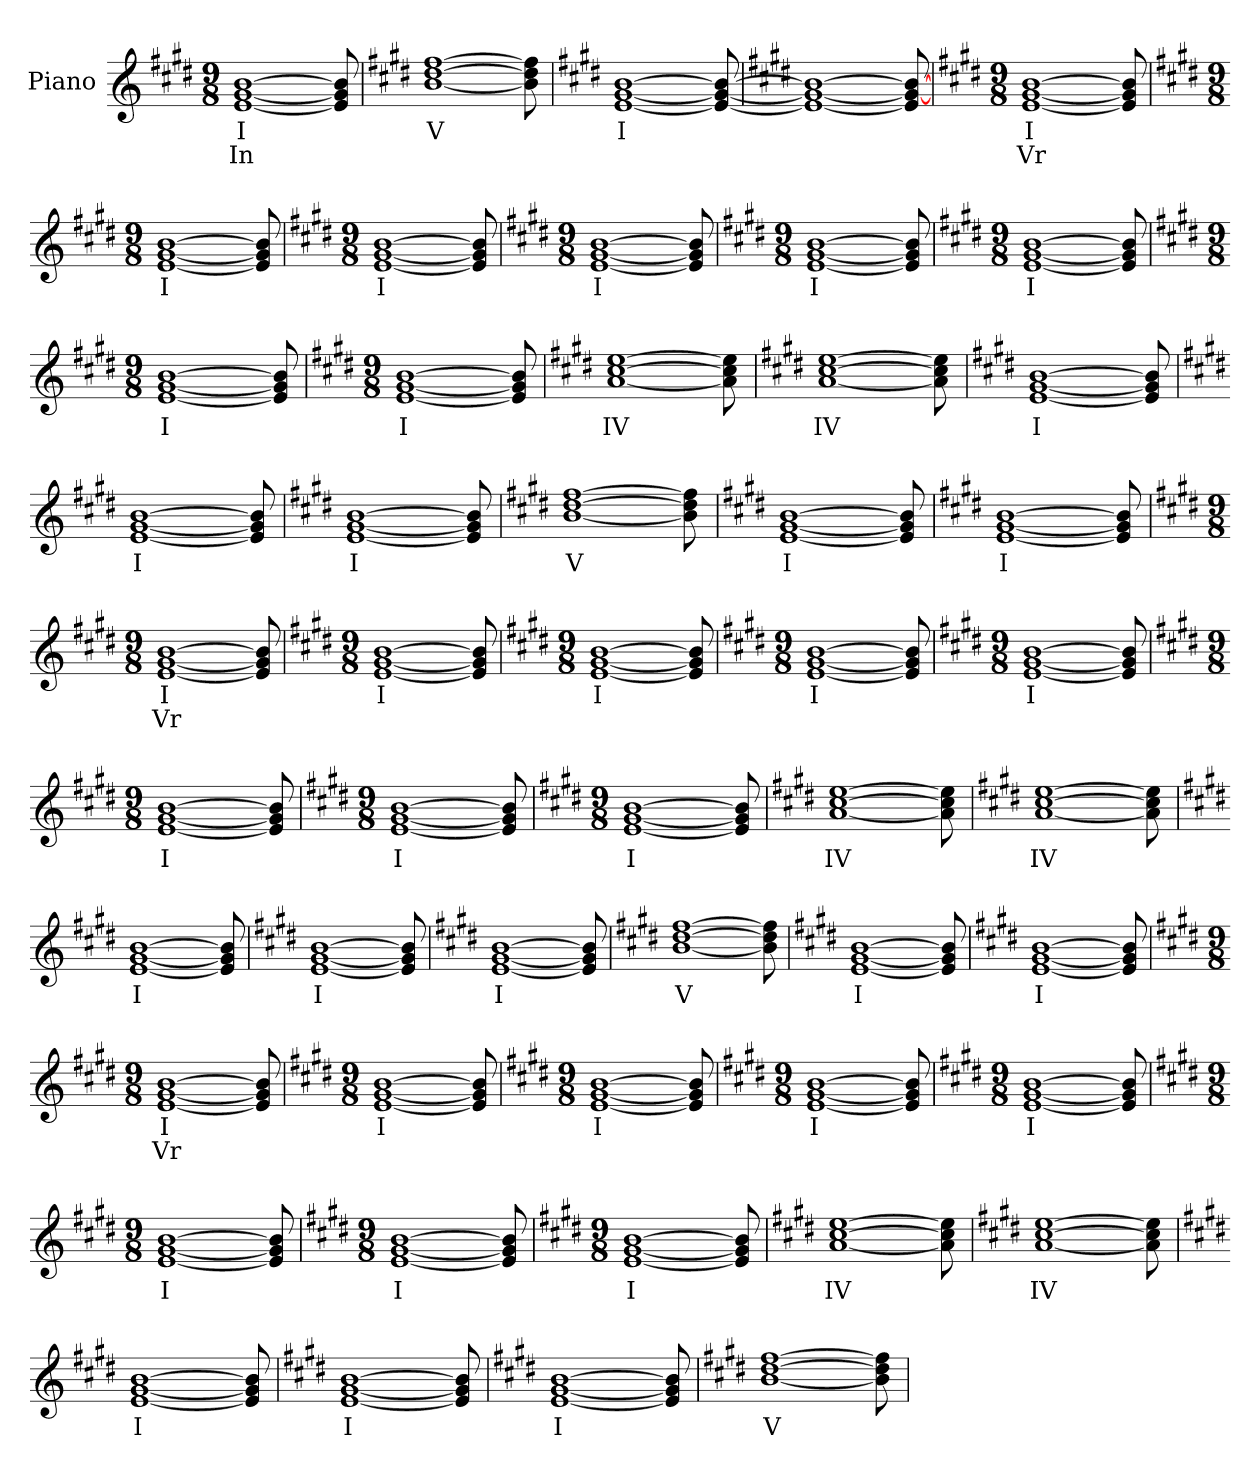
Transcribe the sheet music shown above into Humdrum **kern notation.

**kern	**text	**text
*part1	*part1	*part1
*staff1	*staff1	*staff1
*I"Piano	*	*
*I'Pno	*	*
*k[f#c#g#d#]	*	*
*E:	*	*
*M9/8	*	*
=	=	=
[1e [1g# [1b	I	In
8e] 8g#] 8b]	.	.
=	=	=
*k[f#c#g#d#]	*	*
*E:	*	*
[1b [1dd# [1ff#	V	.
8b] 8dd#] 8ff#]	.	.
=	=	=
*k[f#c#g#d#]	*	*
*E:	*	*
[1e [1g# [1b	I	.
8e_ 8g#_ 8b_	.	.
=	=	=
*k[f#c#g#d#]	*	*
*E:	*	*
1e_ 1g#_ 1b_	.	.
8e] 8g#_ 8b_	.	.
=	=	=
*k[f#c#g#d#]	*	*
*E:	*	*
*M9/8	*	*
[1e [1g# [1b	I	Vr
8e] 8g#] 8b]	.	.
=	=	=
*k[f#c#g#d#]	*	*
*E:	*	*
*M9/8	*	*
[1e [1g# [1b	I	.
8e] 8g#] 8b]	.	.
=	=	=
*k[f#c#g#d#]	*	*
*E:	*	*
*M9/8	*	*
[1e [1g# [1b	I	.
8e] 8g#] 8b]	.	.
=	=	=
*k[f#c#g#d#]	*	*
*E:	*	*
*M9/8	*	*
[1e [1g# [1b	I	.
8e] 8g#] 8b]	.	.
=	=	=
*k[f#c#g#d#]	*	*
*E:	*	*
*M9/8	*	*
[1e [1g# [1b	I	.
8e] 8g#] 8b]	.	.
=	=	=
*k[f#c#g#d#]	*	*
*E:	*	*
*M9/8	*	*
[1e [1g# [1b	I	.
8e] 8g#] 8b]	.	.
=	=	=
*k[f#c#g#d#]	*	*
*E:	*	*
*M9/8	*	*
[1e [1g# [1b	I	.
8e] 8g#] 8b]	.	.
=	=	=
*k[f#c#g#d#]	*	*
*E:	*	*
*M9/8	*	*
[1e [1g# [1b	I	.
8e] 8g#] 8b]	.	.
=	=	=
*k[f#c#g#d#]	*	*
*E:	*	*
[1a [1cc# [1ee	IV	.
8a] 8cc#] 8ee]	.	.
=	=	=
*k[f#c#g#d#]	*	*
*E:	*	*
[1a [1cc# [1ee	IV	.
8a] 8cc#] 8ee]	.	.
=	=	=
*k[f#c#g#d#]	*	*
*E:	*	*
[1e [1g# [1b	I	.
8e] 8g#] 8b]	.	.
=	=	=
*k[f#c#g#d#]	*	*
*E:	*	*
[1e [1g# [1b	I	.
8e] 8g#] 8b]	.	.
=	=	=
*k[f#c#g#d#]	*	*
*E:	*	*
[1e [1g# [1b	I	.
8e] 8g#] 8b]	.	.
=	=	=
*k[f#c#g#d#]	*	*
*E:	*	*
[1b [1dd# [1ff#	V	.
8b] 8dd#] 8ff#]	.	.
=	=	=
*k[f#c#g#d#]	*	*
*E:	*	*
[1e [1g# [1b	I	.
8e] 8g#] 8b]	.	.
=	=	=
*k[f#c#g#d#]	*	*
*E:	*	*
[1e [1g# [1b	I	.
8e] 8g#] 8b]	.	.
=	=	=
*k[f#c#g#d#]	*	*
*E:	*	*
*M9/8	*	*
[1e [1g# [1b	I	Vr
8e] 8g#] 8b]	.	.
=	=	=
*k[f#c#g#d#]	*	*
*E:	*	*
*M9/8	*	*
[1e [1g# [1b	I	.
8e] 8g#] 8b]	.	.
=	=	=
*k[f#c#g#d#]	*	*
*E:	*	*
*M9/8	*	*
[1e [1g# [1b	I	.
8e] 8g#] 8b]	.	.
=	=	=
*k[f#c#g#d#]	*	*
*E:	*	*
*M9/8	*	*
[1e [1g# [1b	I	.
8e] 8g#] 8b]	.	.
=	=	=
*k[f#c#g#d#]	*	*
*E:	*	*
*M9/8	*	*
[1e [1g# [1b	I	.
8e] 8g#] 8b]	.	.
=	=	=
*k[f#c#g#d#]	*	*
*E:	*	*
*M9/8	*	*
[1e [1g# [1b	I	.
8e] 8g#] 8b]	.	.
=	=	=
*k[f#c#g#d#]	*	*
*E:	*	*
*M9/8	*	*
[1e [1g# [1b	I	.
8e] 8g#] 8b]	.	.
=	=	=
*k[f#c#g#d#]	*	*
*E:	*	*
*M9/8	*	*
[1e [1g# [1b	I	.
8e] 8g#] 8b]	.	.
=	=	=
*k[f#c#g#d#]	*	*
*E:	*	*
[1a [1cc# [1ee	IV	.
8a] 8cc#] 8ee]	.	.
=	=	=
*k[f#c#g#d#]	*	*
*E:	*	*
[1a [1cc# [1ee	IV	.
8a] 8cc#] 8ee]	.	.
=	=	=
*k[f#c#g#d#]	*	*
*E:	*	*
[1e [1g# [1b	I	.
8e] 8g#] 8b]	.	.
=	=	=
*k[f#c#g#d#]	*	*
*E:	*	*
[1e [1g# [1b	I	.
8e] 8g#] 8b]	.	.
=	=	=
*k[f#c#g#d#]	*	*
*E:	*	*
[1e [1g# [1b	I	.
8e] 8g#] 8b]	.	.
=	=	=
*k[f#c#g#d#]	*	*
*E:	*	*
[1b [1dd# [1ff#	V	.
8b] 8dd#] 8ff#]	.	.
=	=	=
*k[f#c#g#d#]	*	*
*E:	*	*
[1e [1g# [1b	I	.
8e] 8g#] 8b]	.	.
=	=	=
*k[f#c#g#d#]	*	*
*E:	*	*
[1e [1g# [1b	I	.
8e] 8g#] 8b]	.	.
=	=	=
*k[f#c#g#d#]	*	*
*E:	*	*
*M9/8	*	*
[1e [1g# [1b	I	Vr
8e] 8g#] 8b]	.	.
=	=	=
*k[f#c#g#d#]	*	*
*E:	*	*
*M9/8	*	*
[1e [1g# [1b	I	.
8e] 8g#] 8b]	.	.
=	=	=
*k[f#c#g#d#]	*	*
*E:	*	*
*M9/8	*	*
[1e [1g# [1b	I	.
8e] 8g#] 8b]	.	.
=	=	=
*k[f#c#g#d#]	*	*
*E:	*	*
*M9/8	*	*
[1e [1g# [1b	I	.
8e] 8g#] 8b]	.	.
=	=	=
*k[f#c#g#d#]	*	*
*E:	*	*
*M9/8	*	*
[1e [1g# [1b	I	.
8e] 8g#] 8b]	.	.
=	=	=
*k[f#c#g#d#]	*	*
*E:	*	*
*M9/8	*	*
[1e [1g# [1b	I	.
8e] 8g#] 8b]	.	.
=	=	=
*k[f#c#g#d#]	*	*
*E:	*	*
*M9/8	*	*
[1e [1g# [1b	I	.
8e] 8g#] 8b]	.	.
=	=	=
*k[f#c#g#d#]	*	*
*E:	*	*
*M9/8	*	*
[1e [1g# [1b	I	.
8e] 8g#] 8b]	.	.
=	=	=
*k[f#c#g#d#]	*	*
*E:	*	*
[1a [1cc# [1ee	IV	.
8a] 8cc#] 8ee]	.	.
=	=	=
*k[f#c#g#d#]	*	*
*E:	*	*
[1a [1cc# [1ee	IV	.
8a] 8cc#] 8ee]	.	.
=	=	=
*k[f#c#g#d#]	*	*
*E:	*	*
[1e [1g# [1b	I	.
8e] 8g#] 8b]	.	.
=	=	=
*k[f#c#g#d#]	*	*
*E:	*	*
[1e [1g# [1b	I	.
8e] 8g#] 8b]	.	.
=	=	=
*k[f#c#g#d#]	*	*
*E:	*	*
[1e [1g# [1b	I	.
8e] 8g#] 8b]	.	.
=	=	=
*k[f#c#g#d#]	*	*
*E:	*	*
[1b [1dd# [1ff#	V	.
8b] 8dd#] 8ff#]	.	.
=	=	=
*-	*-	*-
